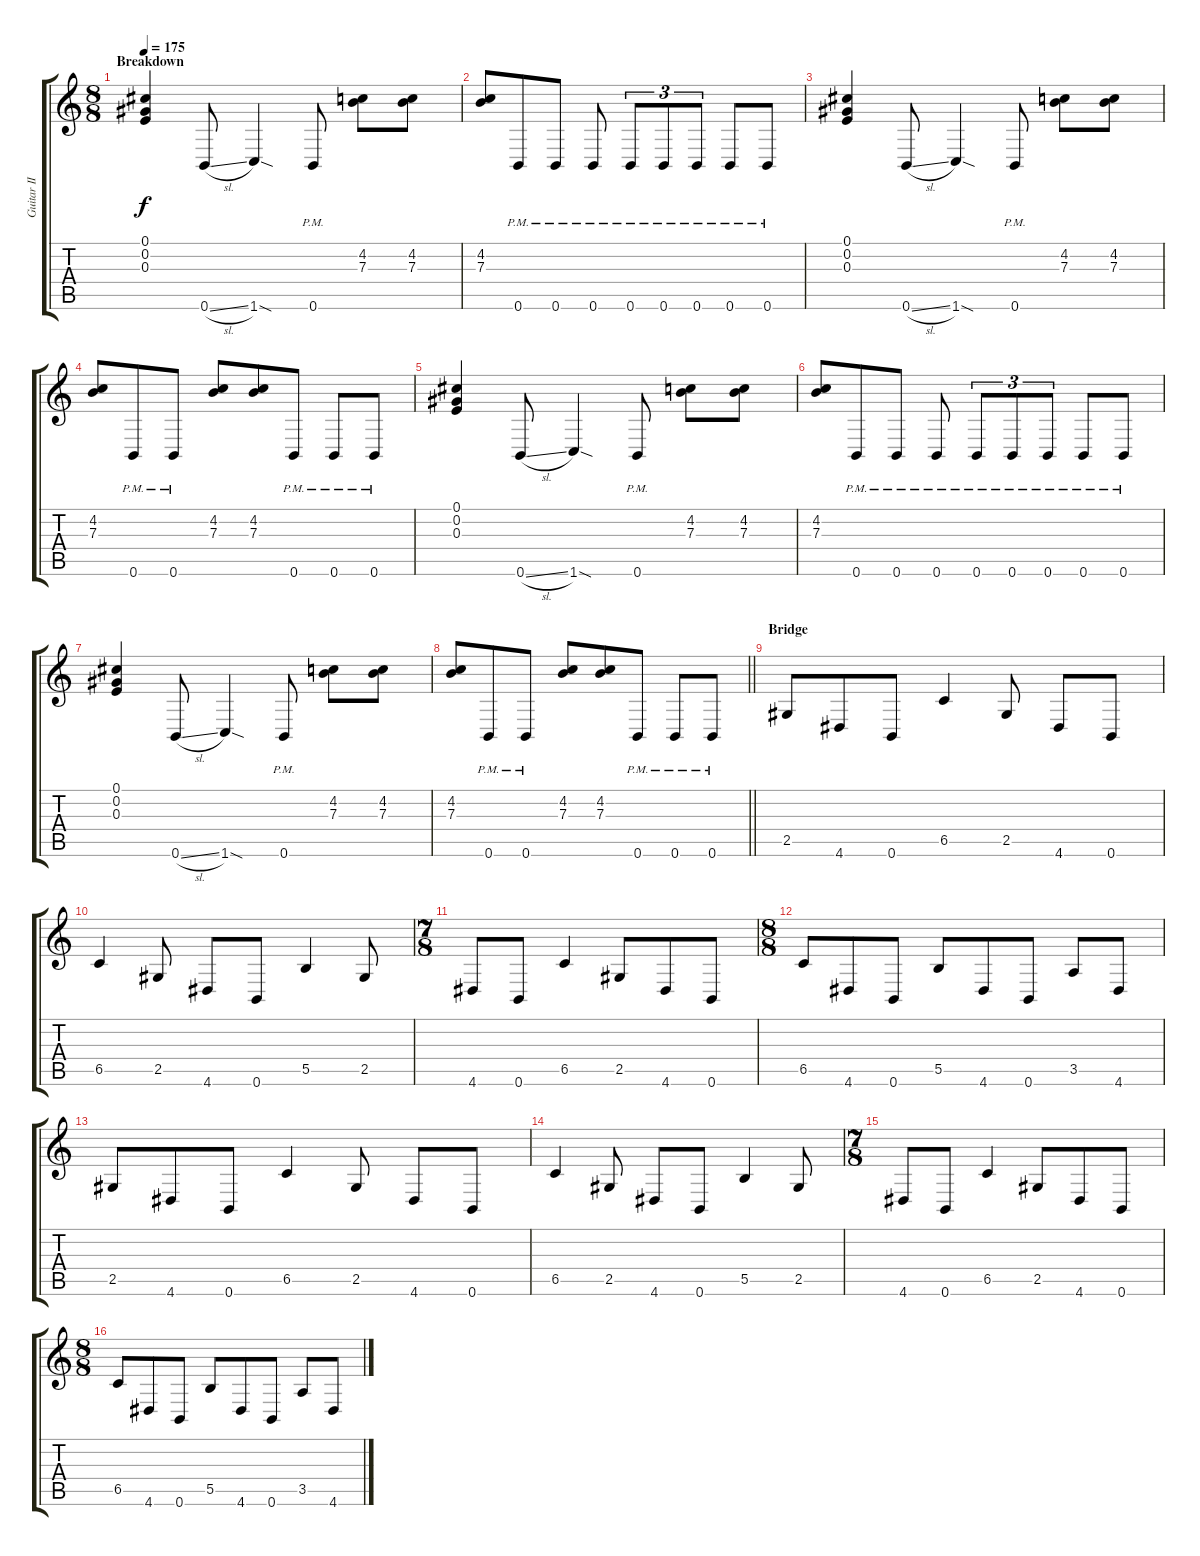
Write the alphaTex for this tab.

\track ("Guitar II" "Guitar II") {instrument distortionguitar}
\staff {score tabs}
\tuning (Db4 Ab3 E3 B2 Gb2 B1) {hide}
\ts (8 8)
\section ("" "Breakdown")
\tempo 175
\clef g2
\ks c
(0.1 0.2 0.3).4{dy f} 0.6{sl}.8 1.6{sod}.4 0.6{pm}.8 (4.2 7.3).8 (4.2 7.3).8 |
(4.2 7.3).8 0.6{pm}.8 0.6{pm}.8 0.6{pm}.8 0.6{pm}.8{tu (3 2)} 0.6{pm}.8{tu (3 2)} 0.6{pm}.8{tu (3 2)} 0.6{pm}.8 0.6{pm}.8 |
(0.1 0.2 0.3).4 0.6{sl}.8 1.6{sod}.4 0.6{pm}.8 (4.2 7.3).8 (4.2 7.3).8 |
(4.2 7.3).8 0.6{pm}.8 0.6{pm}.8 (4.2 7.3).8 (4.2 7.3).8 0.6{pm}.8 0.6{pm}.8 0.6{pm}.8 |
(0.1 0.2 0.3).4 0.6{sl}.8 1.6{sod}.4 0.6{pm}.8 (4.2 7.3).8 (4.2 7.3).8 |
(4.2 7.3).8 0.6{pm}.8 0.6{pm}.8 0.6{pm}.8 0.6{pm}.8{tu (3 2)} 0.6{pm}.8{tu (3 2)} 0.6{pm}.8{tu (3 2)} 0.6{pm}.8 0.6{pm}.8 |
(0.1 0.2 0.3).4 0.6{sl}.8 1.6{sod}.4 0.6{pm}.8 (4.2 7.3).8 (4.2 7.3).8 |
\barLineRight lightlight
(4.2 7.3).8 0.6{pm}.8 0.6{pm}.8 (4.2 7.3).8 (4.2 7.3).8 0.6{pm}.8 0.6{pm}.8 0.6{pm}.8 |
\section ("" "Bridge")
2.5.8 4.6.8 0.6.8 6.5.4 2.5.8 4.6.8 0.6.8 |
6.5.4 2.5.8 4.6.8 0.6.8 5.5.4 2.5.8 |
\ts (7 8)
4.6.8 0.6.8 6.5.4 2.5.8 4.6.8 0.6.8 |
\ts (8 8)
6.5.8 4.6.8 0.6.8 5.5.8 4.6.8 0.6.8 3.5.8 4.6.8 |
2.5.8 4.6.8 0.6.8 6.5.4 2.5.8 4.6.8 0.6.8 |
6.5.4 2.5.8 4.6.8 0.6.8 5.5.4 2.5.8 |
\ts (7 8)
4.6.8 0.6.8 6.5.4 2.5.8 4.6.8 0.6.8 |
\ts (8 8)
6.5.8 4.6.8 0.6.8 5.5.8 4.6.8 0.6.8 3.5.8 4.6.8
